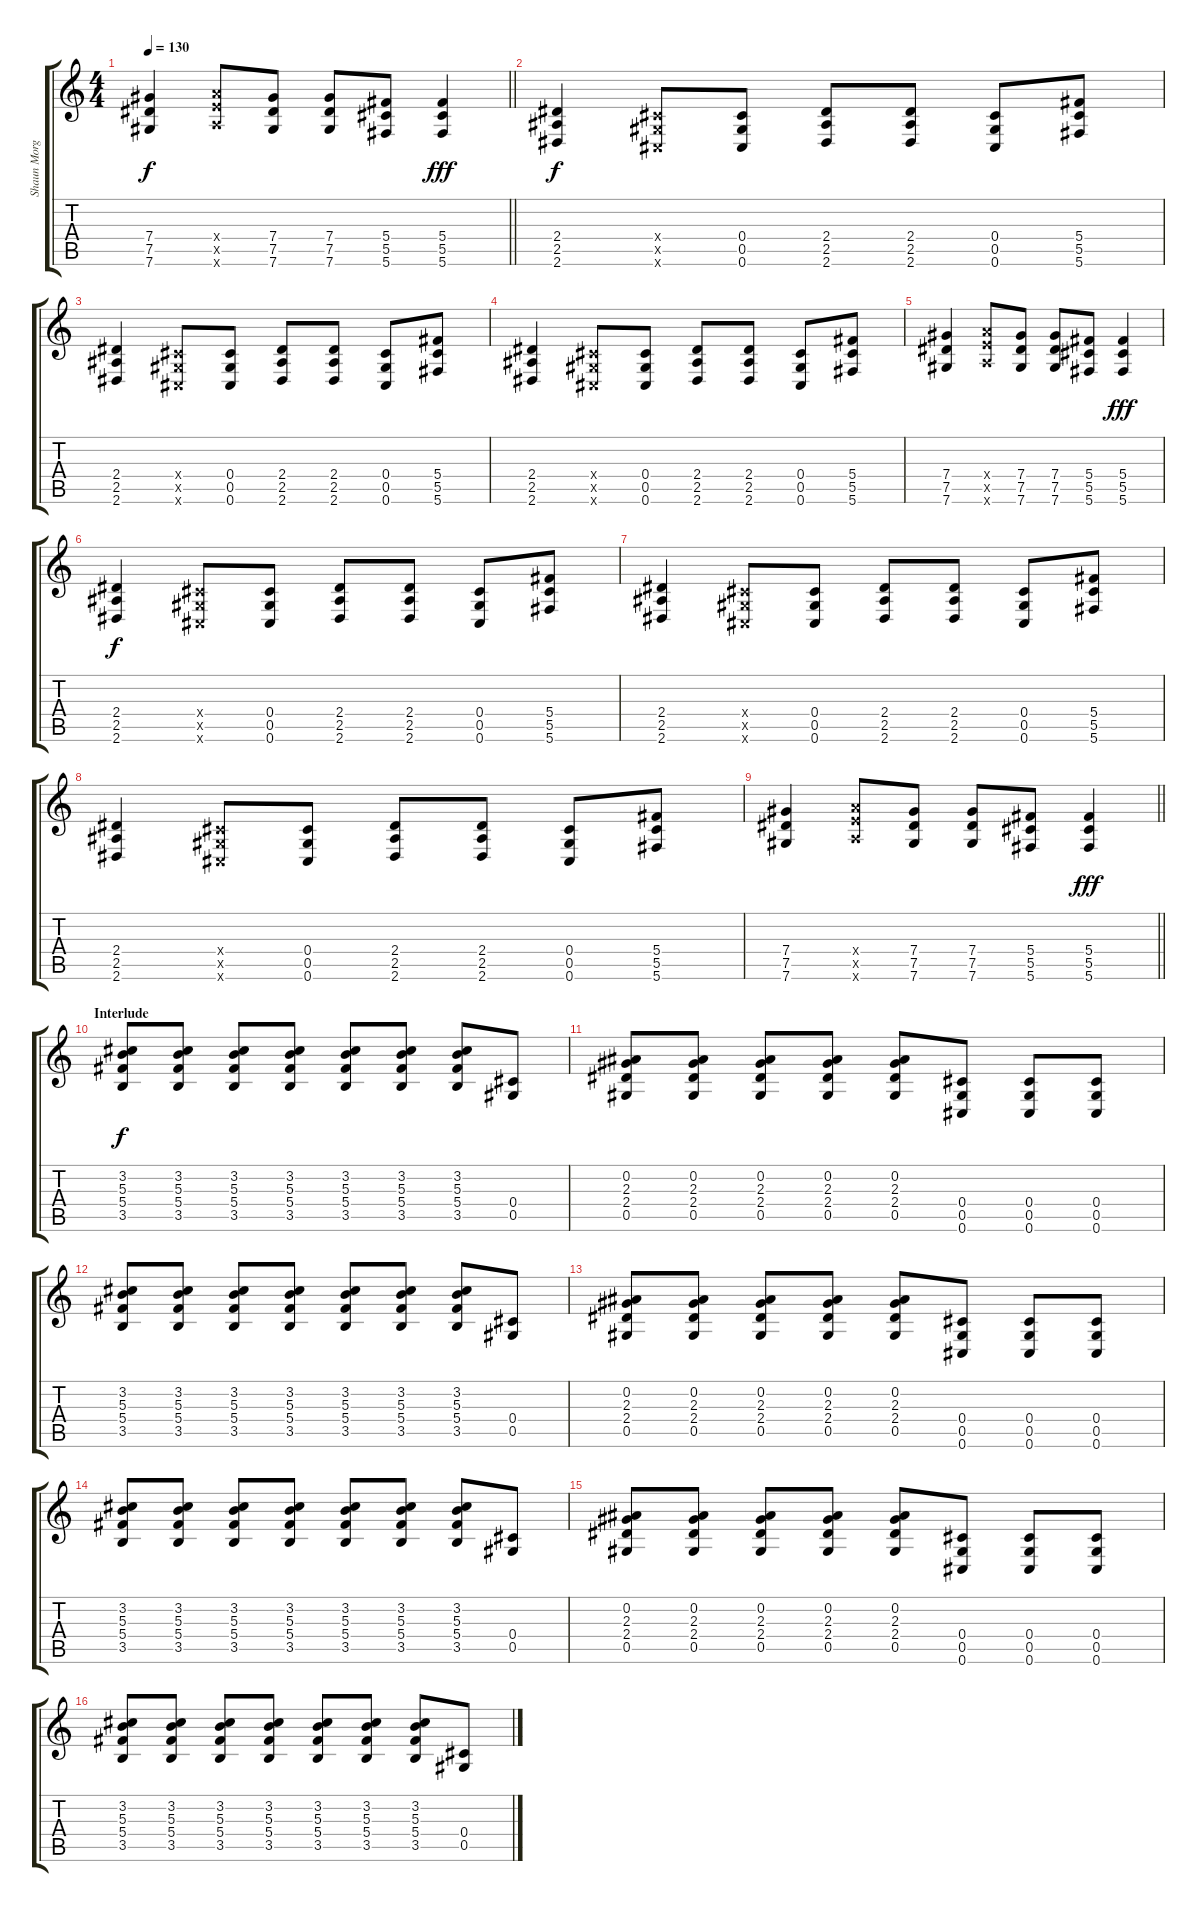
\track ("Shaun Morgan" "Shaun Morg") {instrument overdrivenguitar}
\staff {score tabs}
\tuning (Eb4 Bb3 Gb3 Db3 Ab2 Db2) {hide}
\ts (4 4)
\tempo 130
\clef g2
\barLineRight lightlight
\ks c
(7.4 7.5 7.6).4{dy f} (8.4{x} 8.5{x} 8.6{x}).8 (7.4 7.5 7.6).8 (7.4 7.5 7.6).8 (5.4 5.5 5.6).8 (5.4 5.5 5.6).4{dy fff} |
(2.4 2.5 2.6).4{dy f} (0.4{x} 0.5{x} 0.6{x}).8 (0.4 0.5 0.6).8 (2.4 2.5 2.6).8 (2.4 2.5 2.6).8 (0.4 0.5 0.6).8 (5.4 5.5 5.6).8 |
(2.4 2.5 2.6).4 (0.4{x} 0.5{x} 0.6{x}).8 (0.4 0.5 0.6).8 (2.4 2.5 2.6).8 (2.4 2.5 2.6).8 (0.4 0.5 0.6).8 (5.4 5.5 5.6).8 |
(2.4 2.5 2.6).4 (0.4{x} 0.5{x} 0.6{x}).8 (0.4 0.5 0.6).8 (2.4 2.5 2.6).8 (2.4 2.5 2.6).8 (0.4 0.5 0.6).8 (5.4 5.5 5.6).8 |
(7.4 7.5 7.6).4 (8.4{x} 8.5{x} 8.6{x}).8 (7.4 7.5 7.6).8 (7.4 7.5 7.6).8 (5.4 5.5 5.6).8 (5.4 5.5 5.6).4{dy fff} |
(2.4 2.5 2.6).4{dy f} (0.4{x} 0.5{x} 0.6{x}).8 (0.4 0.5 0.6).8 (2.4 2.5 2.6).8 (2.4 2.5 2.6).8 (0.4 0.5 0.6).8 (5.4 5.5 5.6).8 |
(2.4 2.5 2.6).4 (0.4{x} 0.5{x} 0.6{x}).8 (0.4 0.5 0.6).8 (2.4 2.5 2.6).8 (2.4 2.5 2.6).8 (0.4 0.5 0.6).8 (5.4 5.5 5.6).8 |
(2.4 2.5 2.6).4 (0.4{x} 0.5{x} 0.6{x}).8 (0.4 0.5 0.6).8 (2.4 2.5 2.6).8 (2.4 2.5 2.6).8 (0.4 0.5 0.6).8 (5.4 5.5 5.6).8 |
\barLineRight lightlight
(7.4 7.5 7.6).4 (8.4{x} 8.5{x} 8.6{x}).8 (7.4 7.5 7.6).8 (7.4 7.5 7.6).8 (5.4 5.5 5.6).8 (5.4 5.5 5.6).4{dy fff} |
\section ("" "Interlude")
(3.2 5.3 5.4 3.5).8{dy f} (3.2 5.3 5.4 3.5).8 (3.2 5.3 5.4 3.5).8 (3.2 5.3 5.4 3.5).8 (3.2 5.3 5.4 3.5).8 (3.2 5.3 5.4 3.5).8 (3.2 5.3 5.4 3.5).8 (0.4 0.5).8 |
(0.2 2.3 2.4 0.5).8 (0.2 2.3 2.4 0.5).8 (0.2 2.3 2.4 0.5).8 (0.2 2.3 2.4 0.5).8 (0.2 2.3 2.4 0.5).8 (0.4 0.5 0.6).8 (0.4 0.5 0.6).8 (0.4 0.5 0.6).8 |
(3.2 5.3 5.4 3.5).8 (3.2 5.3 5.4 3.5).8 (3.2 5.3 5.4 3.5).8 (3.2 5.3 5.4 3.5).8 (3.2 5.3 5.4 3.5).8 (3.2 5.3 5.4 3.5).8 (3.2 5.3 5.4 3.5).8 (0.4 0.5).8 |
(0.2 2.3 2.4 0.5).8 (0.2 2.3 2.4 0.5).8 (0.2 2.3 2.4 0.5).8 (0.2 2.3 2.4 0.5).8 (0.2 2.3 2.4 0.5).8 (0.4 0.5 0.6).8 (0.4 0.5 0.6).8 (0.4 0.5 0.6).8 |
(3.2 5.3 5.4 3.5).8 (3.2 5.3 5.4 3.5).8 (3.2 5.3 5.4 3.5).8 (3.2 5.3 5.4 3.5).8 (3.2 5.3 5.4 3.5).8 (3.2 5.3 5.4 3.5).8 (3.2 5.3 5.4 3.5).8 (0.4 0.5).8 |
(0.2 2.3 2.4 0.5).8 (0.2 2.3 2.4 0.5).8 (0.2 2.3 2.4 0.5).8 (0.2 2.3 2.4 0.5).8 (0.2 2.3 2.4 0.5).8 (0.4 0.5 0.6).8 (0.4 0.5 0.6).8 (0.4 0.5 0.6).8 |
(3.2 5.3 5.4 3.5).8 (3.2 5.3 5.4 3.5).8 (3.2 5.3 5.4 3.5).8 (3.2 5.3 5.4 3.5).8 (3.2 5.3 5.4 3.5).8 (3.2 5.3 5.4 3.5).8 (3.2 5.3 5.4 3.5).8 (0.4 0.5).8
